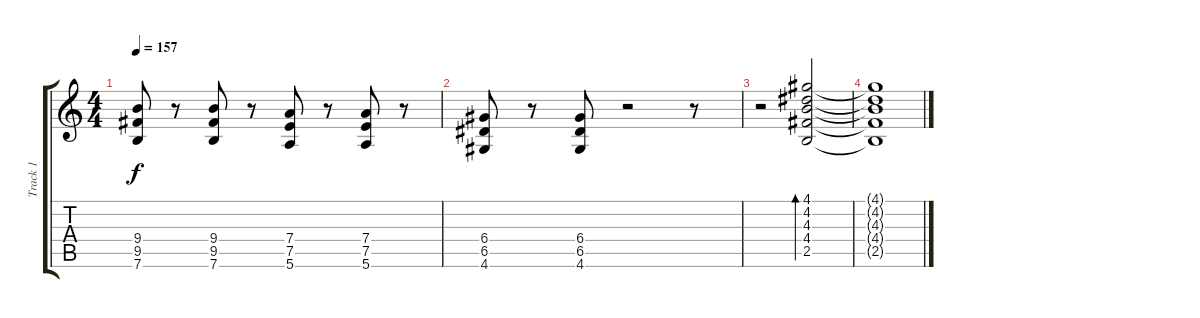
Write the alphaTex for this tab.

\track ("Track 1" "Track 1") {instrument distortionguitar}
\staff {score tabs}
\tuning (E4 B3 G3 D3 A2 E2) {hide}
\ts (4 4)
\tempo 157
\clef g2
\ks c
(9.4 9.5 7.6).8{dy f} r.8 (9.4 9.5 7.6).8 r.8 (7.4 7.5 5.6).8 r.8 (7.4 7.5 5.6).8 r.8 |
(6.4 6.5 4.6).8 r.8 (6.4 6.5 4.6).8 r.2 r.8 |
r.2 (4.1 4.2 4.3 4.4 2.5).2{bd 480 instrument electricguitarclean} |
(4.1{t} 4.2{t} 4.3{t} 4.4{t} 2.5{t}).1
